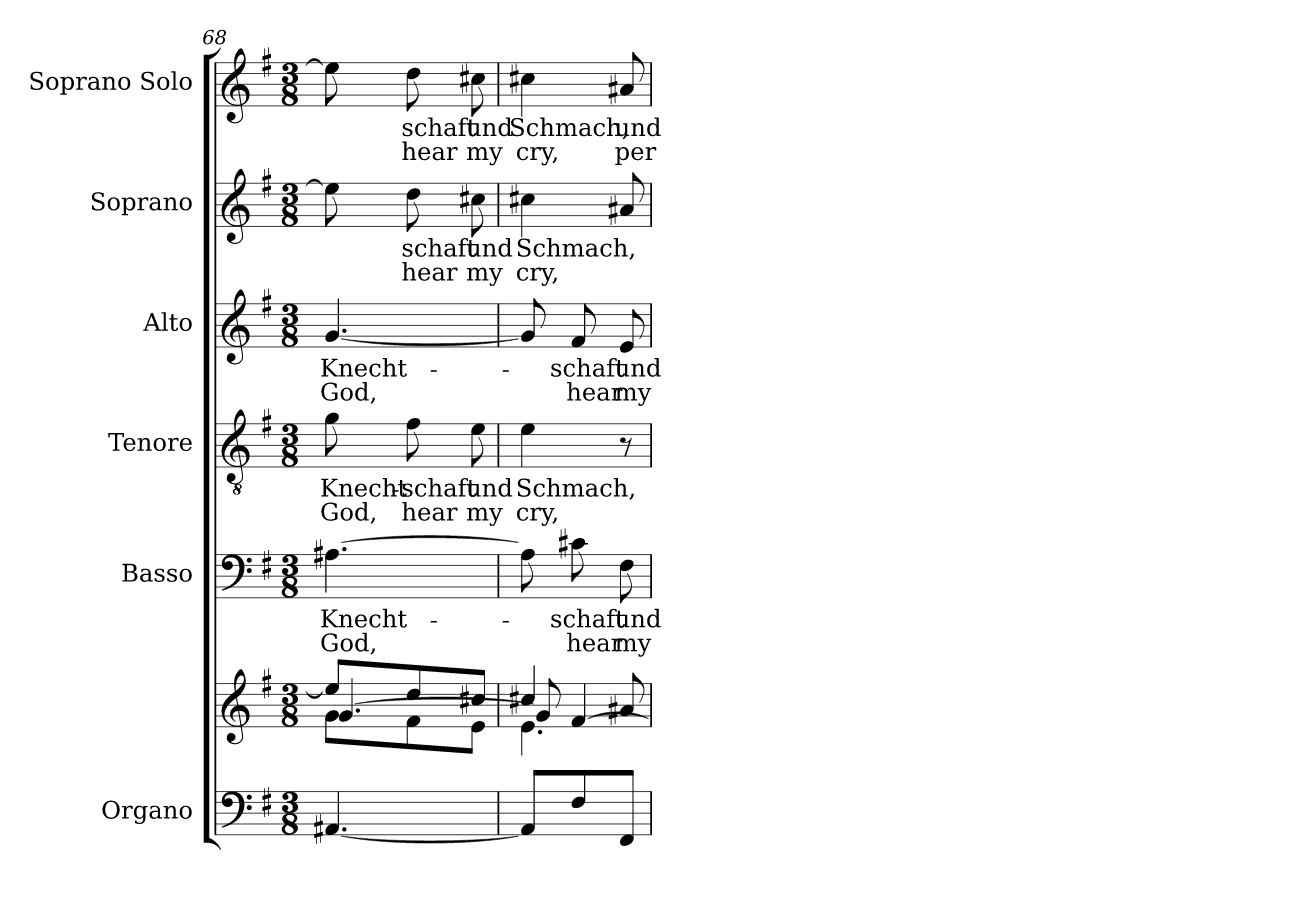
**kern	**kern	**kern	**text	**text	**kern	**text	**text	**kern	**text	**text	**kern	**text	**text	**kern	**text	**text
*part6	*part6	*part5	*part5	*part5	*part4	*part4	*part4	*part3	*part3	*part3	*part2	*part2	*part2	*part1	*part1	*part1
*staff7	*staff6	*staff5	*staff5	*staff5	*staff4	*staff4	*staff4	*staff3	*staff3	*staff3	*staff2	*staff2	*staff2	*staff1	*staff1	*staff1
*I"Organo	*	*I"Basso	*	*	*I"Tenore	*	*	*I"Alto	*	*	*I"Soprano	*	*	*I"Soprano Solo	*	*
*clefF4	*clefG2	*clefF4	*	*	*clefGv2	*	*	*clefG2	*	*	*clefG2	*	*	*clefG2	*	*
*k[f#]	*k[f#]	*k[f#]	*	*	*k[f#]	*	*	*k[f#]	*	*	*k[f#]	*	*	*k[f#]	*	*
*M3/8	*M3/8	*M3/8	*	*	*M3/8	*	*	*M3/8	*	*	*M3/8	*	*	*M3/8	*	*
=68	=68	=68	=68	=68	=68	=68	=68	=68	=68	=68	=68	=68	=68	=68	=68	=68
*	*^	*	*	*	*	*	*	*	*	*	*	*	*	*	*	*
*	*	*^	*	*	*	*	*	*	*	*	*	*	*	*	*	*	*
[4.AA#X/	8ee/L]	8g\L	[4.g/	[4.A#X\	Knecht-	God,	8g\	Knecht-	God,	[4.g/	Knecht-	God,	8ee\]	.	.	8ee\]	.	.
.	8dd/	8f#\	.	.	.	.	8f#\	-schaft	hear	.	.	.	8dd\	-schaft	hear	8dd\	-schaft	hear
.	8cc#X/J	8e\J	.	.	.	.	8e\	und	my	.	.	.	8cc#X\	und	my	8cc#X\	und	my
=69	=69	=69	=69	=69	=69	=69	=69	=69	=69	=69	=69	=69	=69	=69	=69	=69	=69	=69
8AA#/L]	4cc#X/	4.e\	8g/]	8A#\]	.	.	4e\	Schmach,	cry,	8g/]	.	.	4cc#X\	Schmach,	cry,	4cc#X\	Schmach,	cry,
8F#/	.	.	[4f#/	8c#X\	-schaft	hear	.	.	.	8f#/	-schaft	hear	.	.	.	.	.	.
8FF#/J	8a#X/	.	.	8F#\	und	my	8r	.	.	8e/	und	my	8a#X/	.	.	8a#X/	und	per-
*	*v	*v	*v	*	*	*	*	*	*	*	*	*	*	*	*	*	*	*
=	=	=	=	=	=	=	=	=	=	=	=	=	=	=	=	=
*-	*-	*-	*-	*-	*-	*-	*-	*-	*-	*-	*-	*-	*-	*-	*-	*-
